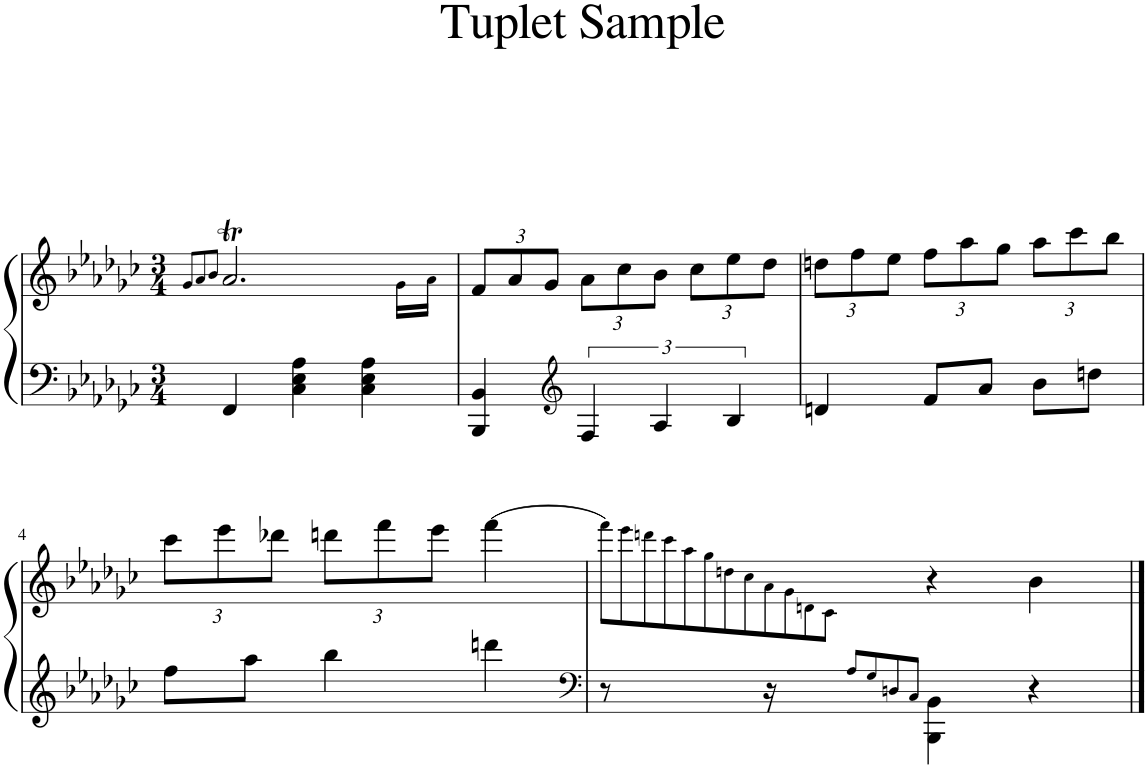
**kern	**kern
*part1	*part1
*staff2	*staff1
*I"Piano	*
*I'Pno.	*
*clefF4	*clefG2
*k[b-e-a-d-g-c-]	*k[b-e-a-d-g-c-]
*M3/4	*M3/4
=1	=1
.	8qg-/L
.	8qa-/
.	8qb-/J
*	*^
4FF/	2.a-T/	8ryy
*	*v	*v
4C-\ 4E-\ 4A-\	.
4C-\ 4E-\ 4A-\	.
*	*^
.	.	16g-!\LL
.	.	16a-!\JJ
*	*v	*v
=2	=2
*	*Xbrackettup
4BBB-/ 4BB-/	12f/L
.	12a-/
.	12g-/J
*clefG2	*
6F/	12a-\L
.	12cc-\
6A-/	12b-\J
.	12cc-\L
6B-/	12ee-\
.	12dd-\J
=3	=3
4dn/	12ddn\L
.	12ff\
.	12ee-\J
8f/L	12ff\L
.	12aa-\
8a-/J	.
.	12gg-\J
8b-\L	12aa-\L
.	12ccc-\
8ddn\J	.
.	12bb-\J
!!LO:LB:g=z
=4	=4
8ff\L	12ccc-\L
.	12eee-\
8aa-\J	.
.	12ddd-X\J
4bb-\	12dddn\L
.	12fff\
.	12eee-\J
4dddn\	(4fff\
=5	=5
*clefF4	*
*	*Xtuplet
8r	96.fff!\L)
.	96.eee-!\
.	96.dddn!\
.	96.ccc-!\
.	96.aa-!\
.	96.gg-!\
.	96.ddn!\
.	96.cc-!\
16r	96.a-!\
.	96.g-!\
.	96.dn!\
.	96.c-!\J
*Xtuplet	*
96.A-!/L	96.ryy
96.G-!/	96.ryy
96.Dn!/	96.ryy
96.C-!/J	96.ryy
4BBB-\ 4BB-\	4r
4r	4b-\
==	==
*-	*-
